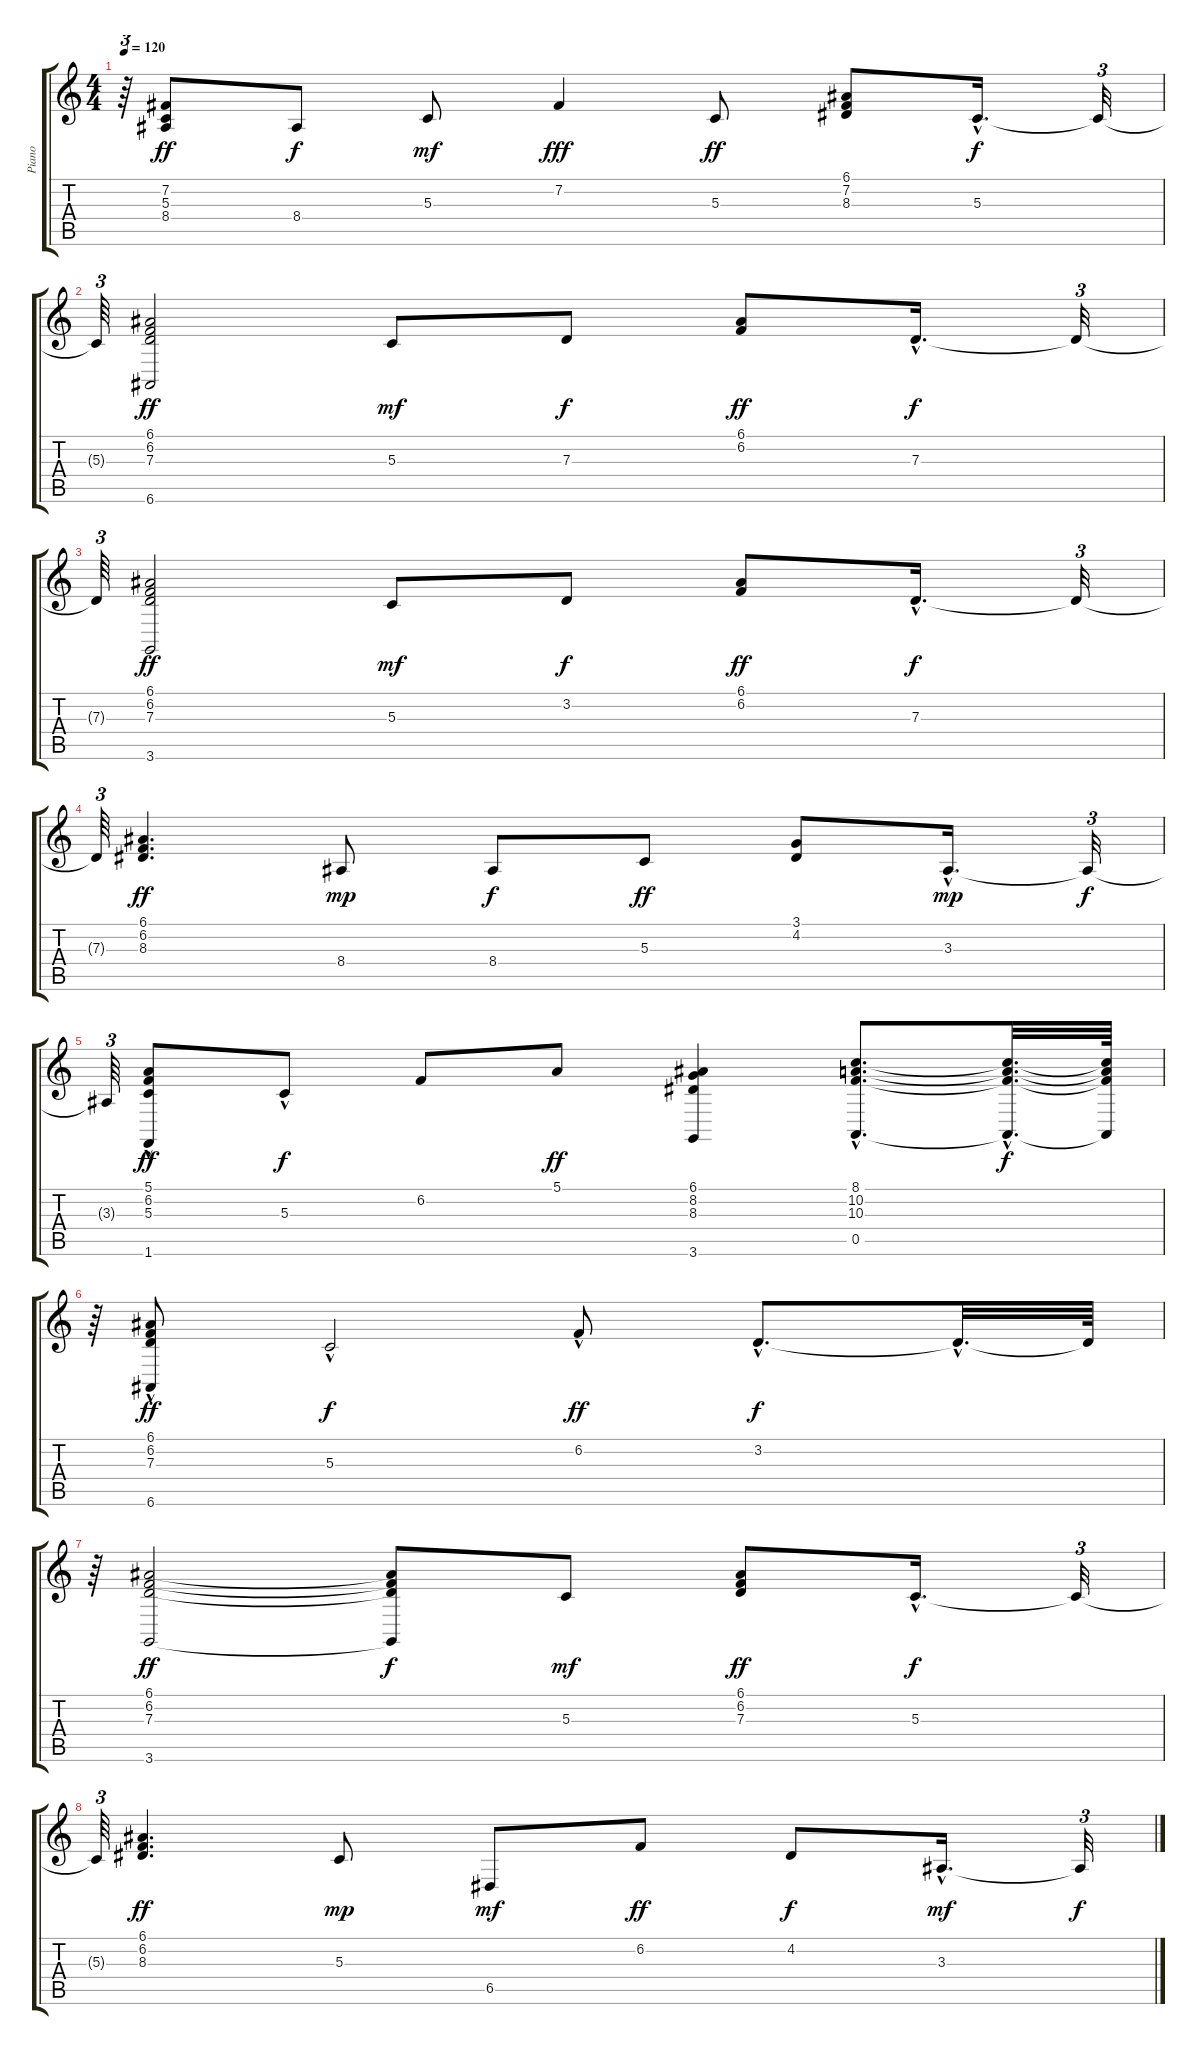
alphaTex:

\track ("Piano" "Piano") {instrument acousticgrandpiano}
\staff {score tabs}
\tuning (E4 B3 G3 D3 A2 E2) {hide}
\ts (4 4)
\tempo 120
\clef g2
\ks c
r.64{tu (3 2) dy f} (7.2 5.3 8.4).8{dy ff} 8.4.8{dy f} 5.3.8{dy mf} 7.2.4{dy fff} 5.3.8{dy ff} (6.1 7.2 8.3).8 5.3{hac}.16{d dy f} 5.3{t}.32{tu (3 2)} |
5.3{t}.64{tu (3 2)} (6.1 6.2 7.3 6.6).2{dy ff} 5.3.8{dy mf} 7.3.8{dy f} (6.1 6.2).8{dy ff} 7.3{hac}.16{d dy f} 7.3{t}.32{tu (3 2)} |
7.3{t}.64{tu (3 2)} (6.1 6.2 7.3 3.6).2{dy ff} 5.3.8{dy mf} 3.2.8{dy f} (6.1 6.2).8{dy ff} 7.3{hac}.16{d dy f} 7.3{t}.32{tu (3 2)} |
7.3{t}.64{tu (3 2)} (6.1 6.2 8.3).4{d dy ff} 8.4.8{dy mp} 8.4.8{dy f} 5.3.8{dy ff} (3.1 4.2).8 3.3{hac}.16{d dy mp} 3.3{t}.32{tu (3 2) dy f} |
3.3{t}.64{tu (3 2)} (5.1{hac} 6.2 5.3 1.6).8{dy ff} 5.3{hac}.8{dy f} 6.2.8 5.1.8{dy ff} (6.1 8.2 8.3 3.6).4 (8.1{hac} 10.2{hac} 10.3{hac} 0.5{hac}).8{d} (8.1{hac t} 10.2{hac t} 10.3{hac t} 0.5{hac t}).32{d dy f} (8.1{t} 10.2{t} 10.3{t} 0.5{t}).64 |
r.64{tu (3 2)} (6.1 6.2 7.3{hac} 6.6).8{dy ff} 5.3{hac}.2{dy f} 6.2{hac}.8{dy ff} 3.2{hac}.8{d dy f} 3.2{hac t}.32{d} 3.2{t}.64 |
r.64{tu (3 2)} (6.1 6.2 7.3 3.6).2{dy ff} (6.1{t} 6.2{t} 7.3{t} 3.6{t}).8{dy f} 5.3.8{dy mf} (6.1 6.2 7.3).8{dy ff} 5.3{hac}.16{d dy f} 5.3{t}.32{tu (3 2)} |
5.3{t}.64{tu (3 2)} (6.1 6.2 8.3).4{d dy ff} 5.3.8{dy mp} 6.5.8{dy mf} 6.2.8{dy ff} 4.2.8{dy f} 3.3{hac}.16{d dy mf} 3.3{t}.32{tu (3 2) dy f}
